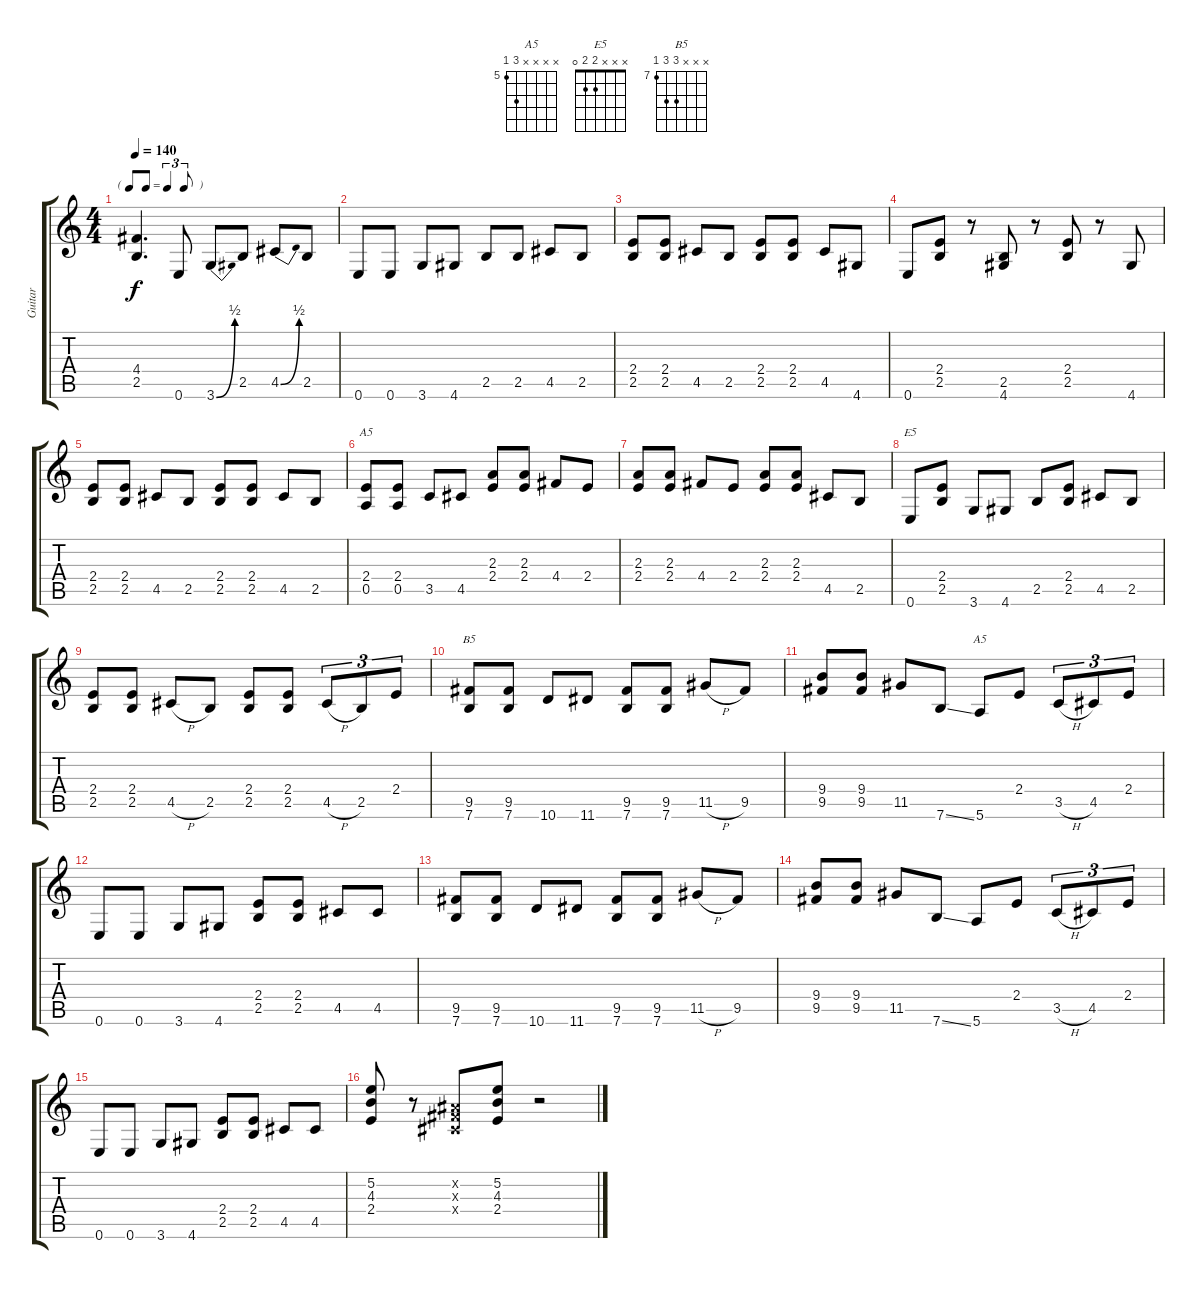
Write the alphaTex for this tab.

\track ("Guitar " "Guitar ") {instrument acousticguitarsteel}
\staff {score tabs}
\tuning (E4 B3 G3 D3 A2 E2) {hide}
\chord ("A5" x x 2 2 0 x)
\chord ("E5" x x x 2 2 0)
\chord ("B5" x x x 9 9 7) {firstfret 7}
\chord ("A5" x x x x 7 5) {firstfret 5}
\ts (4 4)
\tf triplet8th
\tempo 140
\clef g2
\ks c
(4.4 2.5).4{d dy f} 0.6.8 3.6{be (bend 0 0 60 2)}.8 2.5.8 4.5{be (bend 0 0 60 2)}.8 2.5.8 |
0.6.8 0.6.8 3.6.8 4.6.8 2.5.8 2.5.8 4.5.8 2.5.8 |
(2.4 2.5).8 (2.4 2.5).8 4.5.8 2.5.8 (2.4 2.5).8 (2.4 2.5).8 4.5.8 4.6.8 |
0.6.8 (2.4 2.5).8 r.8 (2.5 4.6).8 r.8 (2.4 2.5).8 r.8 4.6.8 |
(2.4 2.5).8 (2.4 2.5).8 4.5.8 2.5.8 (2.4 2.5).8 (2.4 2.5).8 4.5.8 2.5.8 |
(2.4 0.5).8{ch "A5"} (2.4 0.5).8 3.5.8 4.5.8 (2.3 2.4).8 (2.3 2.4).8 4.4.8 2.4.8 |
(2.3 2.4).8 (2.3 2.4).8 4.4.8 2.4.8 (2.3 2.4).8 (2.3 2.4).8 4.5.8 2.5.8 |
0.6.8{ch "E5"} (2.4 2.5).8 3.6.8 4.6.8 2.5.8 (2.4 2.5).8 4.5.8 2.5.8 |
(2.4 2.5).8 (2.4 2.5).8 4.5{h}.8 2.5.8 (2.4 2.5).8 (2.4 2.5).8 4.5{h}.8{tu (3 2)} 2.5.8{tu (3 2)} 2.4.8{tu (3 2)} |
(9.5 7.6).8{ch "B5"} (9.5 7.6).8 10.6.8 11.6.8 (9.5 7.6).8 (9.5 7.6).8 11.5{h}.8 9.5.8 |
(9.4 9.5).8 (9.4 9.5).8 11.5.8 7.6{ss}.8 5.6.8{ch "A5"} 2.4.8 3.5{h}.8{tu (3 2)} 4.5.8{tu (3 2)} 2.4.8{tu (3 2)} |
0.6.8 0.6.8 3.6.8 4.6.8 (2.4 2.5).8 (2.4 2.5).8 4.5.8 4.5.8 |
(9.5 7.6).8 (9.5 7.6).8 10.6.8 11.6.8 (9.5 7.6).8 (9.5 7.6).8 11.5{h}.8 9.5.8 |
(9.4 9.5).8 (9.4 9.5).8 11.5.8 7.6{ss}.8 5.6.8 2.4.8 3.5{h}.8{tu (3 2)} 4.5.8{tu (3 2)} 2.4.8{tu (3 2)} |
0.6.8 0.6.8 3.6.8 4.6.8 (2.4 2.5).8 (2.4 2.5).8 4.5.8 4.5.8 |
(5.2 4.3 2.4).8 r.8 (-1.2{x} -1.3{x} -1.4{x}).8 (5.2 4.3 2.4).8 r.2
